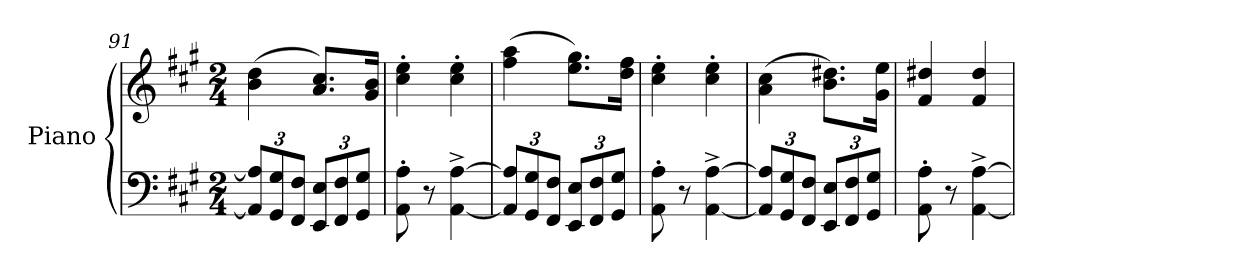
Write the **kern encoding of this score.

**kern	**kern
*part1	*part1
*staff2	*staff1
*I"Piano	*
*I'Pno.	*
*clefF4	*clefG2
*k[f#c#g#]	*k[f#c#g#]
*M2/4	*M2/4
*Xbrackettup	*
=91	=91
12AA/] 12A/]L	(>4b\ 4dd\
12GG#/ 12G#/	.
12FF#/ 12F#/J	.
12EE/ 12E/L	8.a/ 8.cc#/L)
12FF#/ 12F#/	.
12GG#/ 12G#/J	.
.	16g#/ 16b/Jk
=92	=92
8AA\' 8A\'	4cc#\' 4ee\'
8r	.
[4AA\^ [4A\^	4cc#\' 4ee\'
=93	=93
12AA/] 12A/]L	(>4ff#\ 4aa\
12GG#/ 12G#/	.
12FF#/ 12F#/J	.
12EE/ 12E/L	8.ee\ 8.gg#\L)
12FF#/ 12F#/	.
12GG#/ 12G#/J	.
.	16dd\ 16ff#\Jk
=94	=94
8AA\' 8A\'	4cc#\' 4ee\'
8r	.
[4AA\^ [4A\^	4cc#\' 4ee\'
!!LO:LB:g=z
=95	=95
12AA/] 12A/]L	(>4a\ 4cc#\
12GG#/ 12G#/	.
12FF#/ 12F#/J	.
12EE/ 12E/L	8.b\ 8.dd#X\L)
12FF#/ 12F#/	.
12GG#/ 12G#/J	.
.	16g#\ 16ee\Jk
=96	=96
8AA\' 8A\'	4f#/ 4dd#X/
8r	.
[4AA\^ [4A\^	4f#/ 4dd#/
=	=
*-	*-
